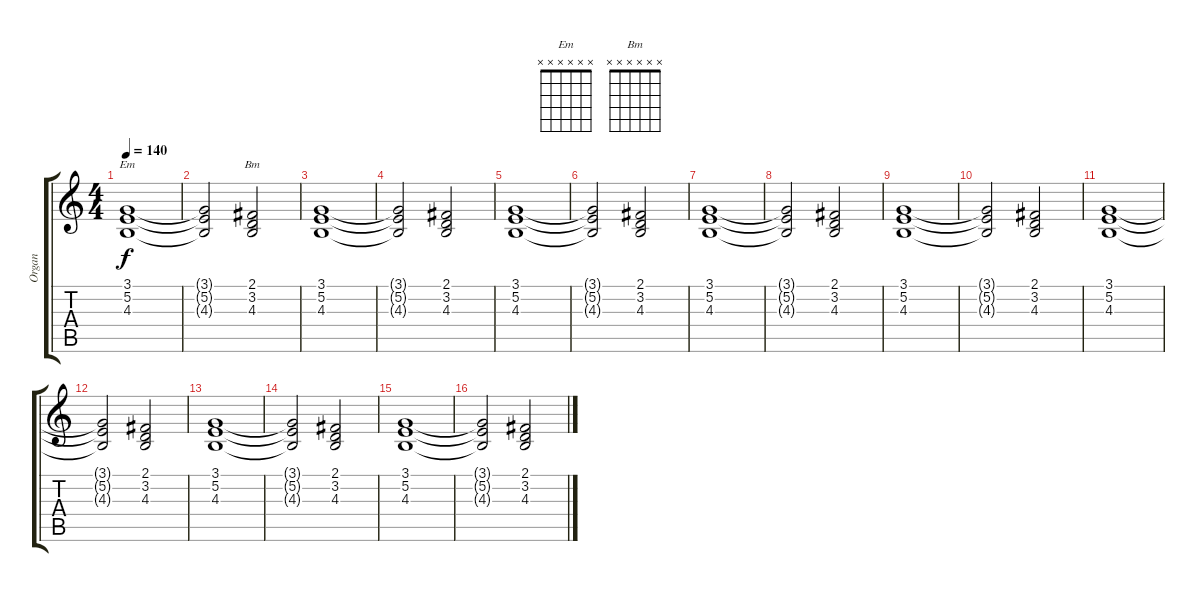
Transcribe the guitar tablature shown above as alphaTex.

\track ("Organ" "Organ") {instrument drawbarorgan}
\staff {score tabs}
\tuning (E4 B3 G3 D3 A2 E2) {hide}
\chord ("Em" x x x x x x)
\chord ("Bm" x x x x x x)
\ts (4 4)
\tempo 140
\clef g2
\ks c
(3.1 5.2 4.3).1{ch "Em" dy f} |
(3.1{t} 5.2{t} 4.3{t}).2 (2.1 3.2 4.3).2{ch "Bm"} |
(3.1 5.2 4.3).1 |
(3.1{t} 5.2{t} 4.3{t}).2 (2.1 3.2 4.3).2 |
(3.1 5.2 4.3).1 |
(3.1{t} 5.2{t} 4.3{t}).2 (2.1 3.2 4.3).2 |
(3.1 5.2 4.3).1 |
(3.1{t} 5.2{t} 4.3{t}).2 (2.1 3.2 4.3).2 |
(3.1 5.2 4.3).1 |
(3.1{t} 5.2{t} 4.3{t}).2 (2.1 3.2 4.3).2 |
(3.1 5.2 4.3).1 |
(3.1{t} 5.2{t} 4.3{t}).2 (2.1 3.2 4.3).2 |
(3.1 5.2 4.3).1 |
(3.1{t} 5.2{t} 4.3{t}).2 (2.1 3.2 4.3).2 |
(3.1 5.2 4.3).1 |
(3.1{t} 5.2{t} 4.3{t}).2 (2.1 3.2 4.3).2
